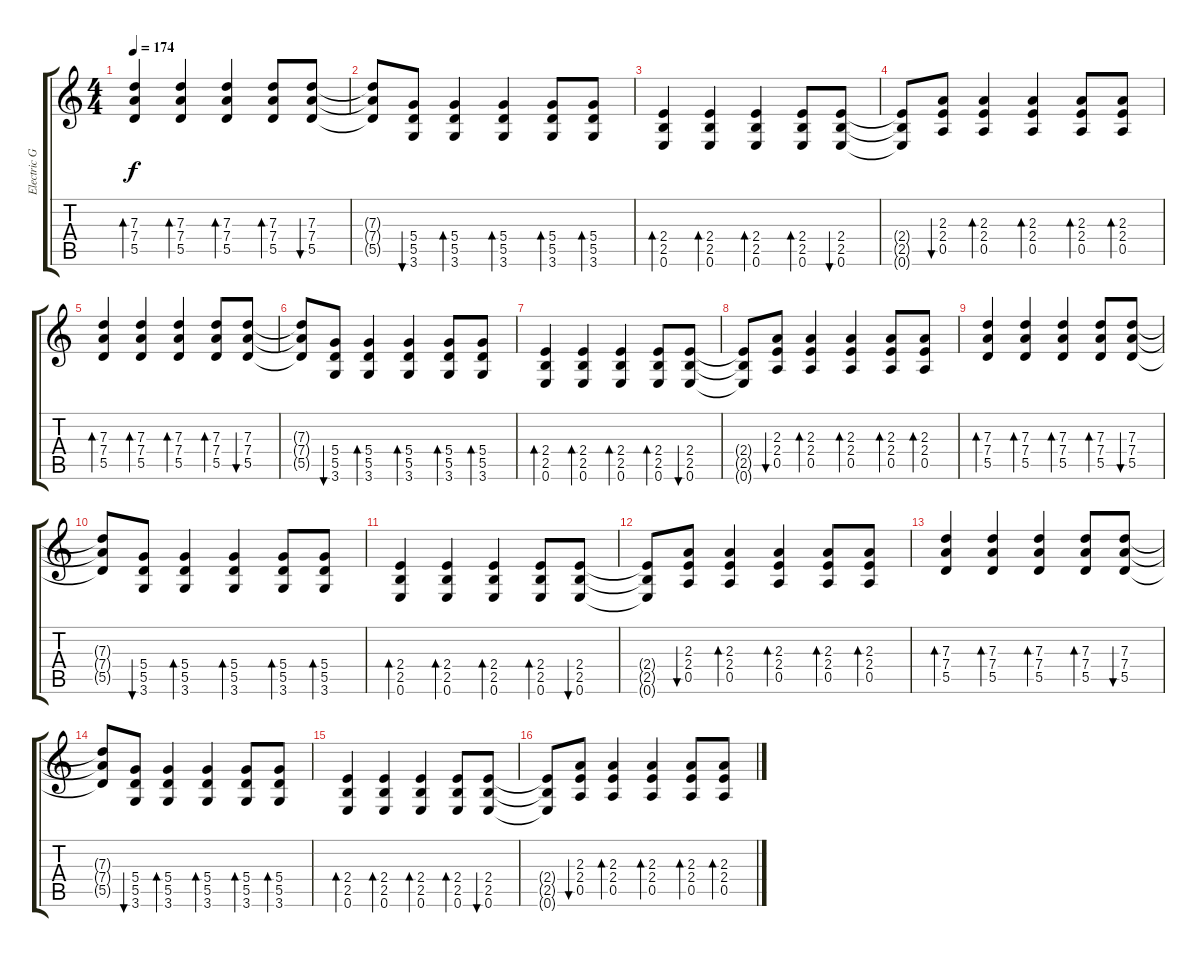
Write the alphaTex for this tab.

\track ("Electric Guitar" "Electric G") {instrument distortionguitar}
\staff {score tabs}
\tuning (E4 B3 G3 D3 A2 E2) {hide}
\ts (4 4)
\tempo 174
\clef g2
\ks c
(7.3 7.4 5.5).4{bd 60 dy f} (7.3 7.4 5.5).4{bd 60} (7.3 7.4 5.5).4{bd 60} (7.3 7.4 5.5).8{bd 60} (7.3 7.4 5.5).8{bu 60} |
(7.3{t} 7.4{t} 5.5{t}).8 (5.4 5.5 3.6).8{bu 60} (5.4 5.5 3.6).4{bd 60} (5.4 5.5 3.6).4{bd 60} (5.4 5.5 3.6).8{bd 60} (5.4 5.5 3.6).8{bd 60} |
(2.4 2.5 0.6).4{bd 60} (2.4 2.5 0.6).4{bd 60} (2.4 2.5 0.6).4{bd 60} (2.4 2.5 0.6).8{bd 60} (2.4 2.5 0.6).8{bu 60} |
(2.4{t} 2.5{t} 0.6{t}).8 (2.3 2.4 0.5).8{bu 60} (2.3 2.4 0.5).4{bd 60} (2.3 2.4 0.5).4{bd 60} (2.3 2.4 0.5).8{bd 60} (2.3 2.4 0.5).8{bd 60} |
(7.3 7.4 5.5).4{bd 60} (7.3 7.4 5.5).4{bd 60} (7.3 7.4 5.5).4{bd 60} (7.3 7.4 5.5).8{bd 60} (7.3 7.4 5.5).8{bu 60} |
(7.3{t} 7.4{t} 5.5{t}).8 (5.4 5.5 3.6).8{bu 60} (5.4 5.5 3.6).4{bd 60} (5.4 5.5 3.6).4{bd 60} (5.4 5.5 3.6).8{bd 60} (5.4 5.5 3.6).8{bd 60} |
(2.4 2.5 0.6).4{bd 60} (2.4 2.5 0.6).4{bd 60} (2.4 2.5 0.6).4{bd 60} (2.4 2.5 0.6).8{bd 60} (2.4 2.5 0.6).8{bu 60} |
(2.4{t} 2.5{t} 0.6{t}).8 (2.3 2.4 0.5).8{bu 60} (2.3 2.4 0.5).4{bd 60} (2.3 2.4 0.5).4{bd 60} (2.3 2.4 0.5).8{bd 60} (2.3 2.4 0.5).8{bd 60} |
(7.3 7.4 5.5).4{bd 60} (7.3 7.4 5.5).4{bd 60} (7.3 7.4 5.5).4{bd 60} (7.3 7.4 5.5).8{bd 60} (7.3 7.4 5.5).8{bu 60} |
(7.3{t} 7.4{t} 5.5{t}).8 (5.4 5.5 3.6).8{bu 60} (5.4 5.5 3.6).4{bd 60} (5.4 5.5 3.6).4{bd 60} (5.4 5.5 3.6).8{bd 60} (5.4 5.5 3.6).8{bd 60} |
(2.4 2.5 0.6).4{bd 60} (2.4 2.5 0.6).4{bd 60} (2.4 2.5 0.6).4{bd 60} (2.4 2.5 0.6).8{bd 60} (2.4 2.5 0.6).8{bu 60} |
(2.4{t} 2.5{t} 0.6{t}).8 (2.3 2.4 0.5).8{bu 60} (2.3 2.4 0.5).4{bd 60} (2.3 2.4 0.5).4{bd 60} (2.3 2.4 0.5).8{bd 60} (2.3 2.4 0.5).8{bd 60} |
(7.3 7.4 5.5).4{bd 60} (7.3 7.4 5.5).4{bd 60} (7.3 7.4 5.5).4{bd 60} (7.3 7.4 5.5).8{bd 60} (7.3 7.4 5.5).8{bu 60} |
(7.3{t} 7.4{t} 5.5{t}).8 (5.4 5.5 3.6).8{bu 60} (5.4 5.5 3.6).4{bd 60} (5.4 5.5 3.6).4{bd 60} (5.4 5.5 3.6).8{bd 60} (5.4 5.5 3.6).8{bd 60} |
(2.4 2.5 0.6).4{bd 60} (2.4 2.5 0.6).4{bd 60} (2.4 2.5 0.6).4{bd 60} (2.4 2.5 0.6).8{bd 60} (2.4 2.5 0.6).8{bu 60} |
(2.4{t} 2.5{t} 0.6{t}).8 (2.3 2.4 0.5).8{bu 60} (2.3 2.4 0.5).4{bd 60} (2.3 2.4 0.5).4{bd 60} (2.3 2.4 0.5).8{bd 60} (2.3 2.4 0.5).8{bd 60}
